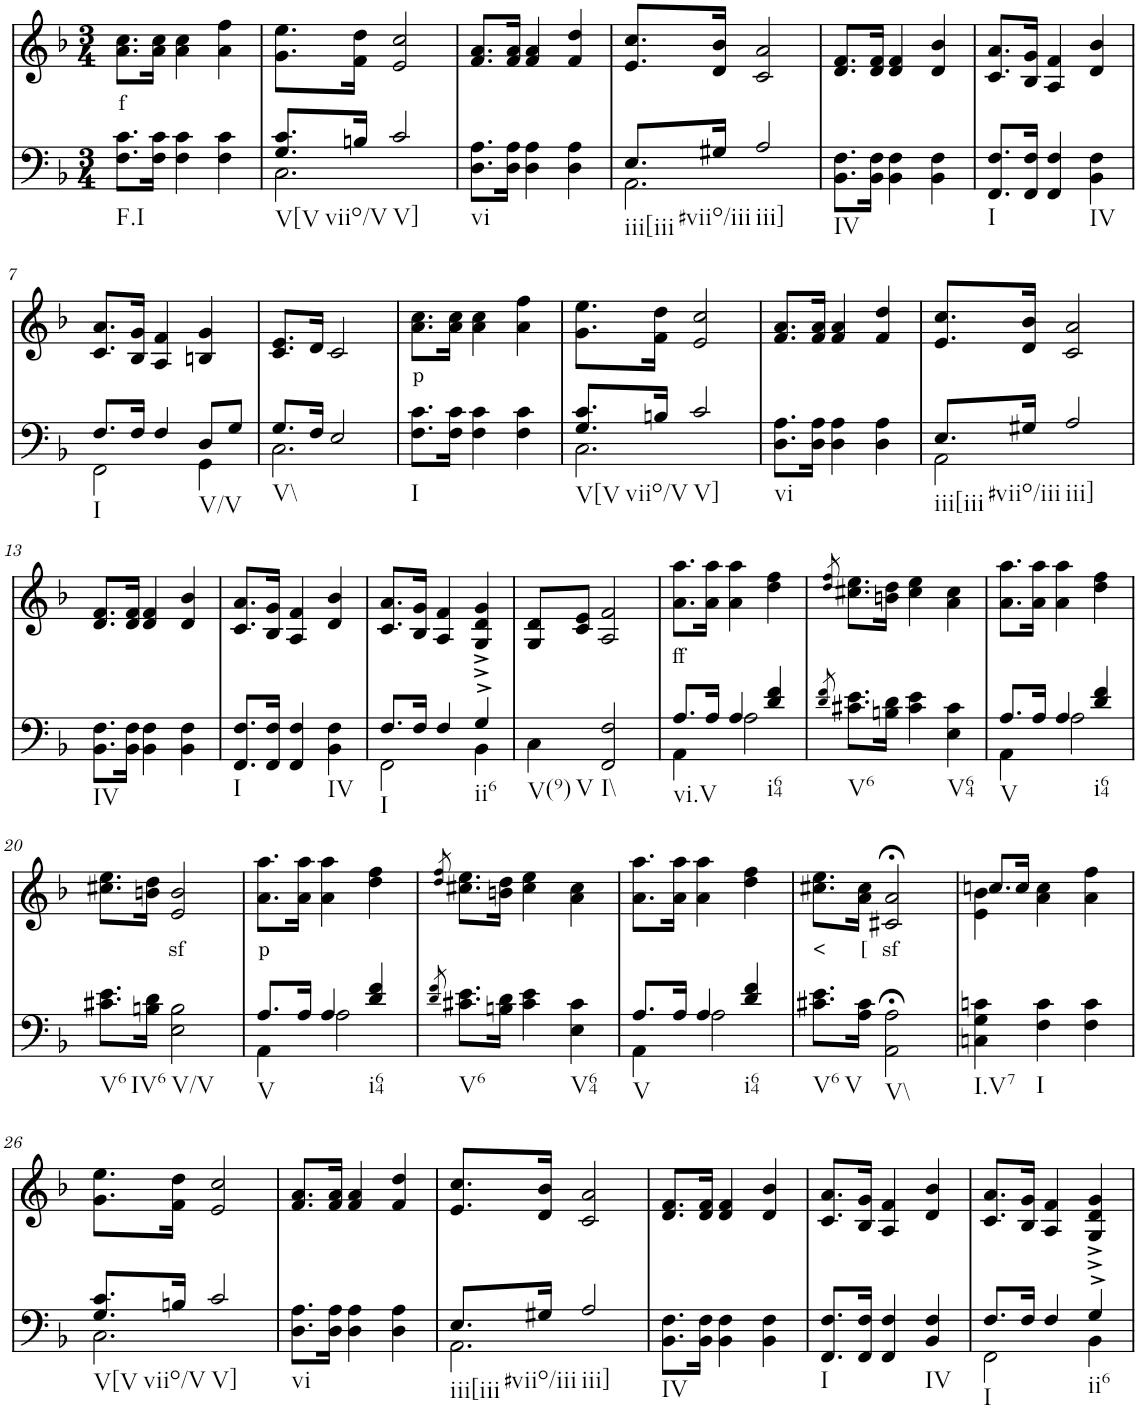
**kern	**kern	**text
*part2	*part1	*part1
*staff2	*staff1	*staff1
*I"Piano	*I"Piano	*
*I'Pno	*I'Pno	*
*clefF4	*clefG2	*
*k[b-]	*k[b-]	*
*F:	*F:	*
*M3/4	*M3/4	*
=1	=1	=1
!LO:TX:b:t=F.I	!	!
!	!	!LO:LY:b
8.F\ 8.c\L	8.a\ 8.cc\L	f
16F\ 16c\Jk	16a\ 16cc\Jk	.
4F\ 4c\	4a\ 4cc\	.
4F\ 4c\	4a\ 4ff\	.
=2	=2	=2
*^	*	*
!LO:TX:b:t=V[V	!	!	!
!LO:TX:b:t=viio/V	!	!	!
8.G/ 8.c/L	2.C\	8.g\ 8.ee\L	.
16Bn/Jk	.	16f\ 16dd\Jk	.
!LO:TX:b:t=V]	!	!	!
2c/	.	2e/ 2cc/	.
*v	*v	*	*
=3	=3	=3
!LO:TX:b:t=vi	!	!
8.D\ 8.A\L	8.f/ 8.a/L	.
16D\ 16A\Jk	16f/ 16a/Jk	.
4D\ 4A\	4f/ 4a/	.
4D\ 4A\	4f/ 4dd/	.
=4	=4	=4
*^	*	*
!LO:TX:b:t=iii[iii	!	!	!
!LO:TX:b:t=#viio/iii	!	!	!
8.E/L	2.AA\	8.e/ 8.cc/L	.
16G#X/Jk	.	16d/ 16b-/Jk	.
!LO:TX:b:t=iii]	!	!	!
2A/	.	2c/ 2a/	.
*v	*v	*	*
=5	=5	=5
!LO:TX:b:t=IV	!	!
8.BB-\ 8.F\L	8.d/ 8.f/L	.
16BB-\ 16F\Jk	16d/ 16f/Jk	.
4BB-\ 4F\	4d/ 4f/	.
4BB-\ 4F\	4d/ 4b-/	.
=6	=6	=6
!LO:TX:b:t=I	!	!
8.FF/ 8.F/L	8.c/ 8.a/L	.
16FF/ 16F/Jk	16B-/ 16g/Jk	.
4FF/ 4F/	4A/ 4f/	.
!LO:TX:b:t=IV	!	!
4BB-\ 4F\	4d/ 4b-/	.
!!LO:LB:g=z
=7	=7	=7
*^	*	*
!LO:TX:b:t=I	!	!	!
8.F/L	2FF\	8.c/ 8.a/L	.
16F/Jk	.	16B-/ 16g/Jk	.
4F/	.	4A/ 4f/	.
!LO:TX:b:t=V/V	!	!	!
8D/L	4GG\	4Bn/ 4g/	.
8G/J	.	.	.
=8	=8	=8	=8
!LO:TX:b:t=V\\	!	!	!
8.G/L	2.C\	8.c/ 8.e/L	.
16F/Jk	.	16d/Jk	.
2E/	.	2c/	.
*v	*v	*	*
=9	=9	=9
!LO:TX:b:t=I	!	!
!	!	!LO:LY:b
8.F\ 8.c\L	8.a\ 8.cc\L	p
16F\ 16c\Jk	16a\ 16cc\Jk	.
4F\ 4c\	4a\ 4cc\	.
4F\ 4c\	4a\ 4ff\	.
=10	=10	=10
*^	*	*
!LO:TX:b:t=V[V	!	!	!
!LO:TX:b:t=viio/V	!	!	!
8.G/ 8.c/L	2.C\	8.g\ 8.ee\L	.
16Bn/Jk	.	16f\ 16dd\Jk	.
!LO:TX:b:t=V]	!	!	!
2c/	.	2e/ 2cc/	.
*v	*v	*	*
=11	=11	=11
!LO:TX:b:t=vi	!	!
8.D\ 8.A\L	8.f/ 8.a/L	.
16D\ 16A\Jk	16f/ 16a/Jk	.
4D\ 4A\	4f/ 4a/	.
4D\ 4A\	4f/ 4dd/	.
=12	=12	=12
*^	*	*
!LO:TX:b:t=iii[iii	!	!	!
!LO:TX:b:t=#viio/iii	!	!	!
8.E/L	2AA\	8.e/ 8.cc/L	.
16G#X/Jk	.	16d/ 16b-/Jk	.
!LO:TX:b:t=iii]	!	!	!
2A/	.	2c/ 2a/	.
.	4ryy	.	.
!!LO:LB:g=z
=13	=13	=13	=13
!LO:TX:b:t=IV	!	!	!
*v	*v	*	*
8.BB-\ 8.F\L	8.d/ 8.f/L	.
16BB-\ 16F\Jk	16d/ 16f/Jk	.
4BB-\ 4F\	4d/ 4f/	.
4BB-\ 4F\	4d/ 4b-/	.
=14	=14	=14
!LO:TX:b:t=I	!	!
8.FF/ 8.F/L	8.c/ 8.a/L	.
16FF/ 16F/Jk	16B-/ 16g/Jk	.
4FF/ 4F/	4A/ 4f/	.
!LO:TX:b:t=IV	!	!
4BB-\ 4F\	4d/ 4b-/	.
=15	=15	=15
*^	*	*
!LO:TX:b:t=I	!	!	!
8.F/L	2FF\	8.c/ 8.a/L	.
16F/Jk	.	16B-/ 16g/Jk	.
4F/	.	4A/ 4f/	.
!LO:TX:b:t=ii6	!	!	!
4G^/	4BB-\	4G/^ 4d/^ 4g/^	.
=16	=16	=16	=16
!LO:TX:b:t=V(9)	!	!	!
!LO:TX:b:t=V	!	!	!
*v	*v	*	*
4C\	8G/ 8d/L	.
.	8c/ 8e/J	.
!LO:TX:b:t=I\\	!	!
2FF/ 2F/	2A/ 2f/	.
=17	=17	=17
*^	*	*
!LO:TX:b:t=vi.V	!	!	!
!	!	!	!LO:LY:b
8.A/L	4AA\	8.a\ 8.aa\L	ff
16A/Jk	.	16a\ 16aa\Jk	.
4A/	2A\	4a\ 4aa\	.
!LO:TX:b:t=i64	!	!	!
4d/ 4f/	.	4dd\ 4ff\	.
*v	*v	*	*
=18	=18	=18
8qd/ 8qf/	8qdd/ 8qff/	.
!LO:TX:b:t=V6	!	!
8.c#X\ 8.e\L	8.cc#X\ 8.ee\L	.
16Bn\ 16d\Jk	16bn\ 16dd\Jk	.
4c#\ 4e\	4cc#\ 4ee\	.
!LO:TX:b:t=V64	!	!
4E\ 4c#\	4a\ 4cc#\	.
=19	=19	=19
*^	*	*
!LO:TX:b:t=V	!	!	!
8.A/L	4AA\	8.a\ 8.aa\L	.
16A/Jk	.	16a\ 16aa\Jk	.
4A/	2A\	4a\ 4aa\	.
!LO:TX:b:t=i64	!	!	!
4d/ 4f/	.	4dd\ 4ff\	.
*v	*v	*	*
!!LO:LB:g=z
=20	=20	=20
!LO:TX:b:t=V6	!	!
!LO:TX:b:t=IV6	!	!
8.c#X\ 8.e\L	8.cc#X\ 8.ee\L	.
16Bn\ 16d\Jk	16bn\ 16dd\Jk	.
!LO:TX:b:t=V/V	!	!
!	!	!LO:LY:b
2E\ 2B\	2e/ 2b/	sf
=21	=21	=21
*^	*	*
!LO:TX:b:t=V	!	!	!
!	!	!	!LO:LY:b
8.A/L	4AA\	8.a\ 8.aa\L	p
16A/Jk	.	16a\ 16aa\Jk	.
4A/	2A\	4a\ 4aa\	.
!LO:TX:b:t=i64	!	!	!
4d/ 4f/	.	4dd\ 4ff\	.
*v	*v	*	*
=22	=22	=22
8qd/ 8qf/	8qdd/ 8qff/	.
!LO:TX:b:t=V6	!	!
8.c#X\ 8.e\L	8.cc#X\ 8.ee\L	.
16Bn\ 16d\Jk	16bn\ 16dd\Jk	.
4c#\ 4e\	4cc#\ 4ee\	.
!LO:TX:b:t=V64	!	!
4E\ 4c#\	4a\ 4cc#\	.
=23	=23	=23
*^	*	*
!LO:TX:b:t=V	!	!	!
8.A/L	4AA\	8.a\ 8.aa\L	.
16A/Jk	.	16a\ 16aa\Jk	.
4A/	2A\	4a\ 4aa\	.
!LO:TX:b:t=i64	!	!	!
4d/ 4f/	.	4dd\ 4ff\	.
*v	*v	*	*
=24	=24	=24
!LO:TX:b:t=V6	!	!
!LO:TX:b:t=V	!	!
!	!	!LO:LY:b
8.c#X\ 8.e\L	8.cc#X\ 8.ee\L	<
!	!	!LO:LY:b
16A\ 16c#\Jk	16a\ 16cc#\Jk	[
!LO:TX:b:t=V\\	!	!
!	!	!LO:LY:b
2AA\;< 2A\;<	2c#X/;< 2a/;<	sf
=25	=25	=25
*	*^	*
!LO:TX:b:t=I.V7	!	!	!
4Cn\ 4G\ 4cn\	8.ccn/L	4e\ 4b-\	.
.	16cc/Jk	.	.
!LO:TX:b:t=I	!	!	!
4F\ 4c\	2ryy	4a\ 4cc\	.
4F\ 4c\	.	4a\ 4ff\	.
!!LO:LB:g=z
=26	=26	=26	=26
*^	*	*	*
!LO:TX:b:t=V[V	!	!	!	!
!LO:TX:b:t=viio/V	!	!	!	!
*	*	*v	*v	*
8.G/ 8.c/L	2.C\	8.g\ 8.ee\L	.
16Bn/Jk	.	16f\ 16dd\Jk	.
!LO:TX:b:t=V]	!	!	!
2c/	.	2e/ 2cc/	.
*v	*v	*	*
=27	=27	=27
!LO:TX:b:t=vi	!	!
8.D\ 8.A\L	8.f/ 8.a/L	.
16D\ 16A\Jk	16f/ 16a/Jk	.
4D\ 4A\	4f/ 4a/	.
4D\ 4A\	4f/ 4dd/	.
=28	=28	=28
*^	*	*
!LO:TX:b:t=iii[iii	!	!	!
!LO:TX:b:t=#viio/iii	!	!	!
8.E/L	2.AA\	8.e/ 8.cc/L	.
16G#X/Jk	.	16d/ 16b-/Jk	.
!LO:TX:b:t=iii]	!	!	!
2A/	.	2c/ 2a/	.
*v	*v	*	*
=29	=29	=29
!LO:TX:b:t=IV	!	!
8.BB-\ 8.F\L	8.d/ 8.f/L	.
16BB-\ 16F\Jk	16d/ 16f/Jk	.
4BB-\ 4F\	4d/ 4f/	.
4BB-\ 4F\	4d/ 4b-/	.
=30	=30	=30
!LO:TX:b:t=I	!	!
8.FF/ 8.F/L	8.c/ 8.a/L	.
16FF/ 16F/Jk	16B-/ 16g/Jk	.
4FF/ 4F/	4A/ 4f/	.
!LO:TX:b:t=IV	!	!
4BB-/ 4F/	4d/ 4b-/	.
=31	=31	=31
*^	*	*
!LO:TX:b:t=I	!	!	!
8.F/L	2FF\	8.c/ 8.a/L	.
16F/Jk	.	16B-/ 16g/Jk	.
4F/	.	4A/ 4f/	.
!LO:TX:b:t=ii6	!	!	!
4G^/	4BB-\	4G/^ 4d/^ 4g/^	.
*v	*v	*	*
=	=	=
*-	*-	*-
